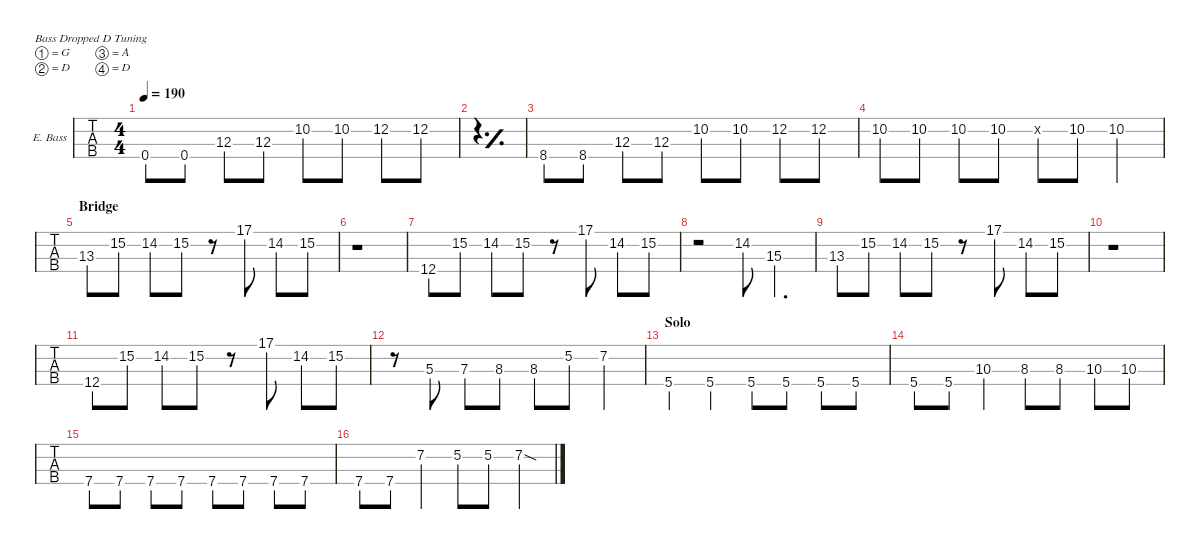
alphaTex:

\defaultSystemsLayout 4
\hideDynamics
\bracketExtendMode nobrackets
\firstSystemTrackNameOrientation horizontal
\track ("Ele. Bass" "E. Bass") {defaultSystemsLayout 4 instrument electricbassfinger}
\staff {tabs}
\tuning (G2 D2 A1 D1)
\ts (4 4)
\tempo 190
\clef f4
\scale
0.28514
\ks dminor
0.4{acc forcenatural}.8{dy f} 0.4{acc forcenatural}.8 12.3{acc forcenatural}.8 12.3{acc forcenatural}.8 10.2{acc forcenatural}.8 10.2{acc forcenatural}.8 12.2{acc forcenatural}.8 12.2{acc forcenatural}.8 |
\simile simple
\scale
0.238097 |
\simile none
\scale
0.238097 8.4{acc b}.8 8.4{acc b}.8 12.3{acc forcenatural}.8 12.3{acc forcenatural}.8 10.2{acc forcenatural}.8 10.2{acc forcenatural}.8 12.2{acc forcenatural}.8 12.2{acc forcenatural}.8 |
\scale
0.238666 10.2{acc forcenatural}.8 10.2{acc forcenatural}.8 10.2{acc forcenatural}.8 10.2{acc forcenatural}.8 10.2{x acc forcenatural}.8 10.2{acc forcenatural}.8 10.2{acc forcenatural}.4 |
\section ("" "Bridge")
\scale
0.28514 13.3{acc b}.8 15.2{acc forcenatural}.8 14.2{acc forcenatural}.8 15.2{acc forcenatural}.8 r.8 17.1{acc forcenatural}.8 14.2{acc forcenatural}.8 15.2{acc forcenatural}.8 |
\scale
0.238097 r.1 |
\scale
0.238096 12.4{acc forcenatural}.8 15.2{acc forcenatural}.8 14.2{acc forcenatural}.8 15.2{acc forcenatural}.8 r.8 17.1{acc forcenatural}.8 14.2{acc forcenatural}.8 15.2{acc forcenatural}.8 |
\scale
0.238666 r.2 14.2{acc forcenatural}.8 15.3{acc forcenatural}.4{d} |
\scale
0.28514 13.3{acc b}.8 15.2{acc forcenatural}.8 14.2{acc forcenatural}.8 15.2{acc forcenatural}.8 r.8 17.1{acc forcenatural}.8 14.2{acc forcenatural}.8 15.2{acc forcenatural}.8 |
\scale
0.238097 r.1 |
\scale
0.238097 12.4{acc forcenatural}.8 15.2{acc forcenatural}.8 14.2{acc forcenatural}.8 15.2{acc forcenatural}.8 r.8 17.1{acc forcenatural}.8 14.2{acc forcenatural}.8 15.2{acc forcenatural}.8 |
\scale
0.238666 r.8 5.3{acc forcenatural}.8 7.3{acc forcenatural}.8 8.3{acc forcenatural}.8 8.3{acc forcenatural}.8 5.2{acc forcenatural}.8 7.2{acc forcenatural}.4 |
\section ("" "Solo")
\scale
0.28514 5.4{acc forcenatural}.4 5.4{acc forcenatural}.4 5.4{acc forcenatural}.8 5.4{acc forcenatural}.8 5.4{acc forcenatural}.8 5.4{acc forcenatural}.8 |
\scale
0.238097 5.4{acc forcenatural}.8 5.4{acc forcenatural}.8 10.3{acc forcenatural}.4 8.3{acc forcenatural}.8 8.3{acc forcenatural}.8 10.3{acc forcenatural}.8 10.3{acc forcenatural}.8 |
\scale
0.238097 7.4{acc forcenatural}.8 7.4{acc forcenatural}.8 7.4{acc forcenatural}.8 7.4{acc forcenatural}.8 7.4{acc forcenatural}.8 7.4{acc forcenatural}.8 7.4{acc forcenatural}.8 7.4{acc forcenatural}.8 |
\scale
0.238666 7.4{acc forcenatural}.8 7.4{acc forcenatural}.8 7.2{acc forcenatural}.4 5.2{acc forcenatural}.8 5.2{acc forcenatural}.8 7.2{sod acc forcenatural}.4
